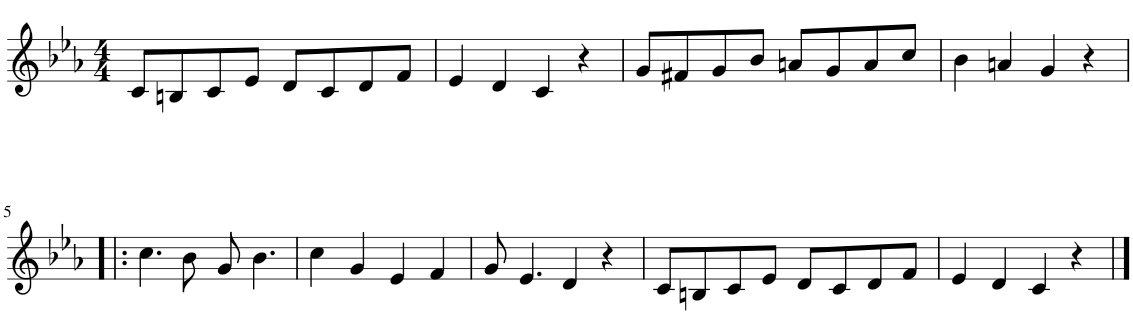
**kern
*part1
*staff1
*I"Voice
*clefG2
*k[b-e-a-]
*M4/4
=1
8c/L
8Bn/
8c/
8e-/J
8d/L
8c/
8d/
8f/J
=2
4e-/
4d/
4c/
4r
=3
8g/L
8f#X/
8g/
8b-/J
8an/L
8g/
8a/
8cc/J
=4
4b-\
4an/
4g/
4r
!!LO:LB:g=z
=5!|:
4.cc\
8b-\
8g/
4.b-\
=6
4cc\
4g/
4e-/
4f/
=7
8g/
4.e-/
4d/
4r
=8
8c/L
8Bn/
8c/
8e-/J
8d/L
8c/
8d/
8f/J
=9
4e-/
4d/
4c/
4r
==
*-
